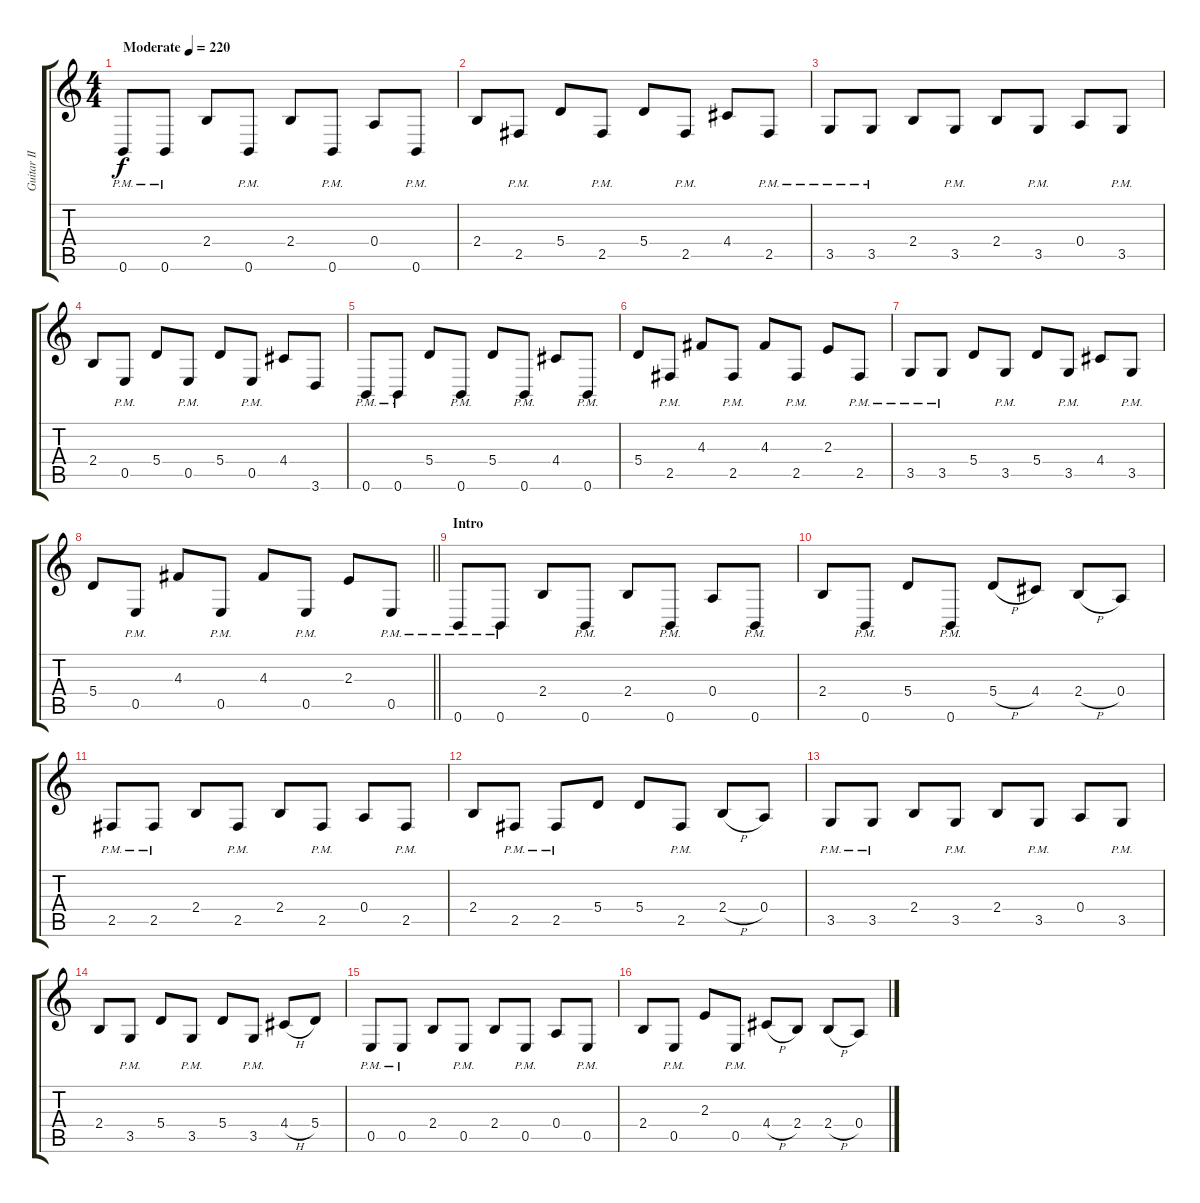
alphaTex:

\track ("Guitar II" "Guitar II") {instrument overdrivenguitar}
\staff {score tabs}
\tuning (B3 Gb3 D3 A2 E2 B1) {hide}
\ts (4 4)
\tempo (220 "Moderate")
\clef g2
\ks c
0.6{pm}.8{dy f instrument overdrivenguitar} 0.6{pm}.8 2.4.8 0.6{pm}.8 2.4.8 0.6{pm}.8 0.4.8 0.6{pm}.8 |
2.4.8 2.5{pm}.8 5.4.8 2.5{pm}.8 5.4.8 2.5{pm}.8 4.4.8 2.5{pm}.8 |
3.5{pm}.8 3.5{pm}.8 2.4.8 3.5{pm}.8 2.4.8 3.5{pm}.8 0.4.8 3.5{pm}.8 |
2.4.8 0.5{pm}.8 5.4.8 0.5{pm}.8 5.4.8 0.5{pm}.8 4.4.8 3.6.8 |
0.6{pm}.8 0.6{pm}.8 5.4.8 0.6{pm}.8 5.4.8 0.6{pm}.8 4.4.8 0.6{pm}.8 |
5.4.8 2.5{pm}.8 4.3.8 2.5{pm}.8 4.3.8 2.5{pm}.8 2.3.8 2.5{pm}.8 |
3.5{pm}.8 3.5{pm}.8 5.4.8 3.5{pm}.8 5.4.8 3.5{pm}.8 4.4.8 3.5{pm}.8 |
\barLineRight lightlight
5.4.8 0.5{pm}.8 4.3.8 0.5{pm}.8 4.3.8 0.5{pm}.8 2.3.8 0.5{pm}.8 |
\section ("" "Intro")
0.6{pm}.8 0.6{pm}.8 2.4.8 0.6{pm}.8 2.4.8 0.6{pm}.8 0.4.8 0.6{pm}.8 |
2.4.8 0.6{pm}.8 5.4.8 0.6{pm}.8 5.4{h}.8 4.4.8 2.4{h}.8 0.4.8 |
2.5{pm}.8 2.5{pm}.8 2.4.8 2.5{pm}.8 2.4.8 2.5{pm}.8 0.4.8 2.5{pm}.8 |
2.4.8 2.5{pm}.8 2.5{pm}.8 5.4.8 5.4.8 2.5{pm}.8 2.4{h}.8 0.4.8 |
3.5{pm}.8 3.5{pm}.8 2.4.8 3.5{pm}.8 2.4.8 3.5{pm}.8 0.4.8 3.5{pm}.8 |
2.4.8 3.5{pm}.8 5.4.8 3.5{pm}.8 5.4.8 3.5{pm}.8 4.4{h}.8 5.4.8 |
0.5{pm}.8 0.5{pm}.8 2.4.8 0.5{pm}.8 2.4.8 0.5{pm}.8 0.4.8 0.5{pm}.8 |
2.4.8 0.5{pm}.8 2.3.8 0.5{pm}.8 4.4{h}.8 2.4.8 2.4{h}.8 0.4.8
